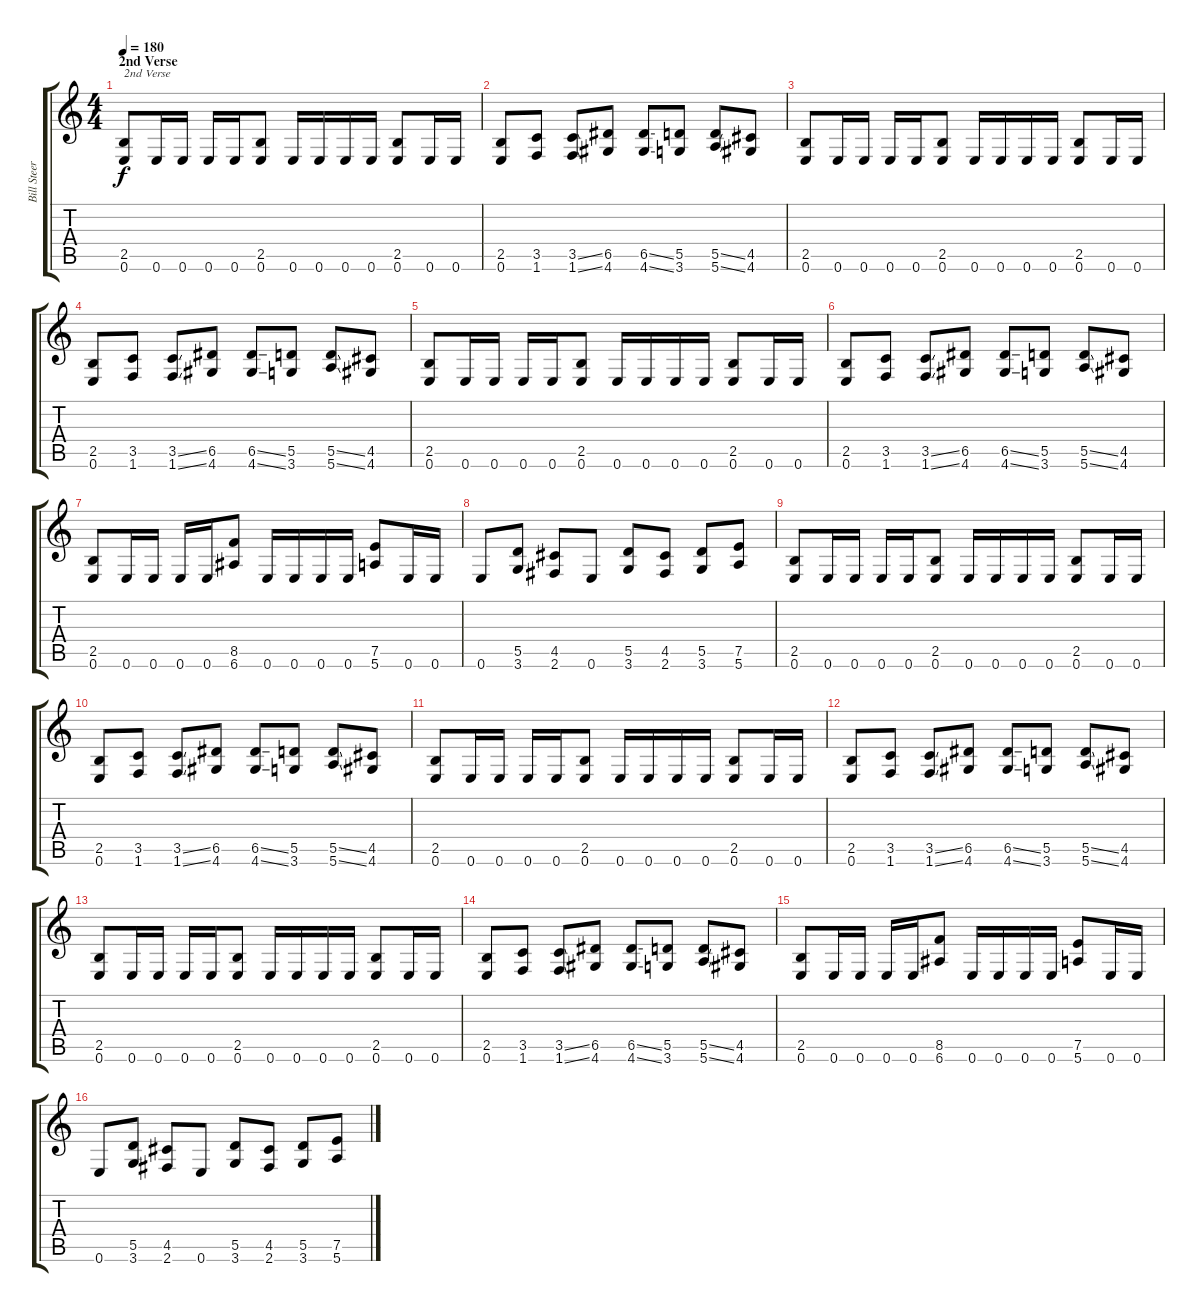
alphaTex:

\track ("Bill Steer" "Bill Steer") {instrument distortionguitar}
\staff {score tabs}
\tuning (E4 B3 G3 D3 A2 E2) {hide}
\ts (4 4)
\section ("" "2nd Verse")
\tempo 180
\clef g2
\ks c
(2.5 0.6).8{txt "2nd Verse" dy f} 0.6.16 0.6.16 0.6.16 0.6.16 (2.5 0.6).8 0.6.16 0.6.16 0.6.16 0.6.16 (2.5 0.6).8 0.6.16 0.6.16 |
(2.5 0.6).8 (3.5 1.6).8 (3.5{ss} 1.6{ss}).8 (6.5 4.6).8 (6.5{ss} 4.6{ss}).8 (5.5 3.6).8 (5.5{ss} 5.6{ss}).8 (4.5 4.6).8 |
(2.5 0.6).8 0.6.16 0.6.16 0.6.16 0.6.16 (2.5 0.6).8 0.6.16 0.6.16 0.6.16 0.6.16 (2.5 0.6).8 0.6.16 0.6.16 |
(2.5 0.6).8 (3.5 1.6).8 (3.5{ss} 1.6{ss}).8 (6.5 4.6).8 (6.5{ss} 4.6{ss}).8 (5.5 3.6).8 (5.5{ss} 5.6{ss}).8 (4.5 4.6).8 |
(2.5 0.6).8 0.6.16 0.6.16 0.6.16 0.6.16 (2.5 0.6).8 0.6.16 0.6.16 0.6.16 0.6.16 (2.5 0.6).8 0.6.16 0.6.16 |
(2.5 0.6).8 (3.5 1.6).8 (3.5{ss} 1.6{ss}).8 (6.5 4.6).8 (6.5{ss} 4.6{ss}).8 (5.5 3.6).8 (5.5{ss} 5.6{ss}).8 (4.5 4.6).8 |
(2.5 0.6).8 0.6.16 0.6.16 0.6.16 0.6.16 (8.5 6.6).8 0.6.16 0.6.16 0.6.16 0.6.16 (7.5 5.6).8 0.6.16 0.6.16 |
0.6.8 (5.5 3.6).8 (4.5 2.6).8 0.6.8 (5.5 3.6).8 (4.5 2.6).8 (5.5 3.6).8 (7.5 5.6).8 |
(2.5 0.6).8 0.6.16 0.6.16 0.6.16 0.6.16 (2.5 0.6).8 0.6.16 0.6.16 0.6.16 0.6.16 (2.5 0.6).8 0.6.16 0.6.16 |
(2.5 0.6).8 (3.5 1.6).8 (3.5{ss} 1.6{ss}).8 (6.5 4.6).8 (6.5{ss} 4.6{ss}).8 (5.5 3.6).8 (5.5{ss} 5.6{ss}).8 (4.5 4.6).8 |
(2.5 0.6).8 0.6.16 0.6.16 0.6.16 0.6.16 (2.5 0.6).8 0.6.16 0.6.16 0.6.16 0.6.16 (2.5 0.6).8 0.6.16 0.6.16 |
(2.5 0.6).8 (3.5 1.6).8 (3.5{ss} 1.6{ss}).8 (6.5 4.6).8 (6.5{ss} 4.6{ss}).8 (5.5 3.6).8 (5.5{ss} 5.6{ss}).8 (4.5 4.6).8 |
(2.5 0.6).8 0.6.16 0.6.16 0.6.16 0.6.16 (2.5 0.6).8 0.6.16 0.6.16 0.6.16 0.6.16 (2.5 0.6).8 0.6.16 0.6.16 |
(2.5 0.6).8 (3.5 1.6).8 (3.5{ss} 1.6{ss}).8 (6.5 4.6).8 (6.5{ss} 4.6{ss}).8 (5.5 3.6).8 (5.5{ss} 5.6{ss}).8 (4.5 4.6).8 |
(2.5 0.6).8 0.6.16 0.6.16 0.6.16 0.6.16 (8.5 6.6).8 0.6.16 0.6.16 0.6.16 0.6.16 (7.5 5.6).8 0.6.16 0.6.16 |
0.6.8 (5.5 3.6).8 (4.5 2.6).8 0.6.8 (5.5 3.6).8 (4.5 2.6).8 (5.5 3.6).8 (7.5 5.6).8
